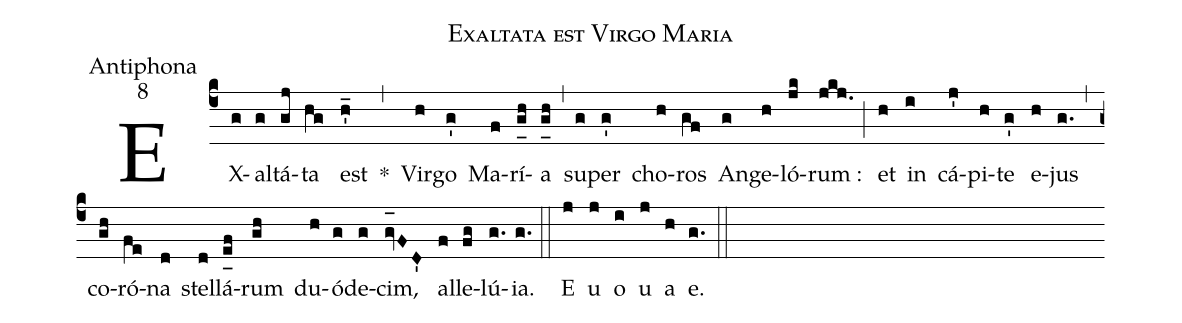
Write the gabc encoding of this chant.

name:Exaltata est Virgo Maria;
office-part:Antiphona;
mode:8;
%%
(c4) EX(g)al(g)tá(gj)ta(hg) est(h'_) *(,) Vir(h)go(g') Ma(f)rí(g_[uh:l]h)a(g_[uh:l]h) (,) su(g)per(g') cho(h)ros(gf) An(g)ge(h)ló(jk)rum :(jkj.) (;) et(h) in(i) cá(j')pi(h)te(g') e(h)jus(g.) (,) co(gh)ró(fe)na(d) stel(d)lá(e_[uh:l]f)rum(gh) du(h)ó(g)de(g)cim,(gv_[oh:h]FD') al(f)le(fg)lú(g.){ia}.(g.) (::) <eu>E(j) u(j) o(i) u(j) a(h) e.</eu>(g.) (::)
